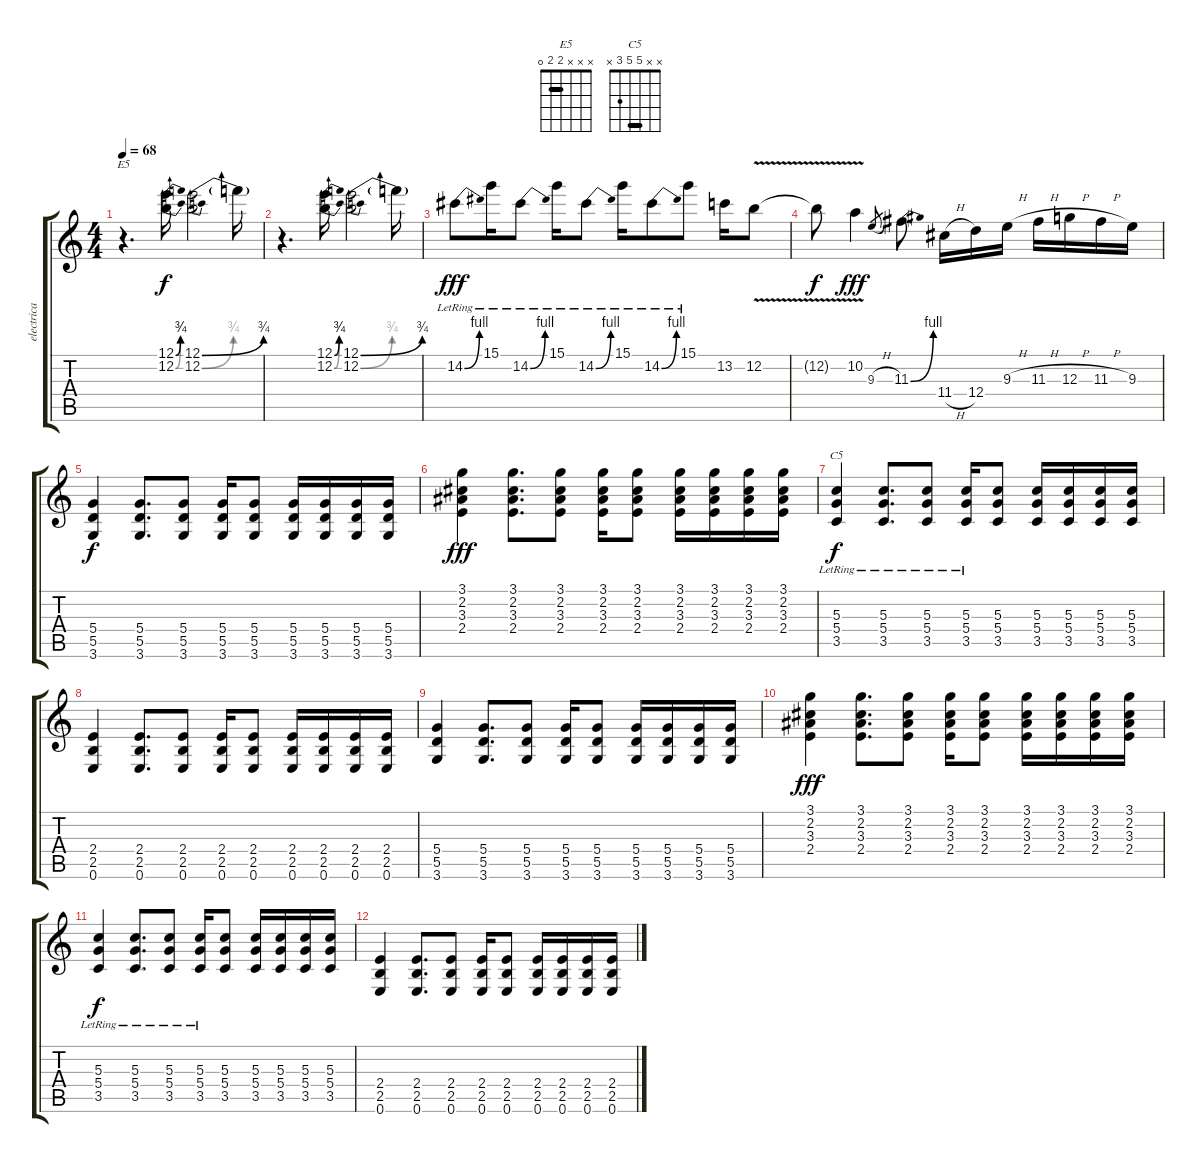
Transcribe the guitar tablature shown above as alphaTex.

\track ("electrica 2" "electrica ") {instrument distortionguitar}
\staff {score tabs}
\tuning (E4 B3 G3 D3 A2 E2) {hide}
\chord ("E5" x x x 2 2 0) {barre 2}
\chord ("C5" x x 5 5 3 x) {barre 5}
\ts (4 4)
\tempo 68
\clef g2
\ks c
r.4{d ch "E5" dy f} (12.1{be (bend 0 0 60 3)} 12.2{be (bend 0 0 60 3)}).16 (12.1{be (bend 0 0 60 3)} 12.2{be (bend 0 0 60 3)}).2 12.1{t}.16 |
r.4{d} (12.1{be (bend 0 0 60 3)} 12.2{be (bend 0 0 60 3)}).16 (12.1{be (bend 0 0 60 3)} 12.2{be (bend 0 0 60 3)}).2 12.1{t}.16 |
14.2{be (bend 0 0 60 4) lr}.8{dy fff} 15.1{lr}.16 14.2{be (bend 0 0 60 4) lr}.8 15.1{lr}.16 14.2{be (bend 0 0 60 4) lr}.8 15.1{lr}.16 14.2{be (bend 0 0 60 4) lr}.8 15.1{lr}.8 13.2.16 12.2{v}.8 |
12.2{t}.8{dy f} 10.2{v}.4{dy fff} 9.3{h}.8{gr} 11.3{be (bend 0 0 60 4)}.8{d} 11.4{h}.16 12.4.16 9.3{h}.16 11.3{h}.16 12.3{h}.16 11.3{h}.16 9.3.16 |
(5.4 5.5 3.6).4{dy f} (5.4 5.5 3.6).8{d} (5.4 5.5 3.6).8 (5.4 5.5 3.6).16 (5.4 5.5 3.6).8 (5.4 5.5 3.6).16 (5.4 5.5 3.6).16 (5.4 5.5 3.6).16 (5.4 5.5 3.6).16 |
(3.1 2.2 3.3 2.4).4{dy fff} (3.1 2.2 3.3 2.4).8{d} (3.1 2.2 3.3 2.4).8 (3.1 2.2 3.3 2.4).16 (3.1 2.2 3.3 2.4).8 (3.1 2.2 3.3 2.4).16 (3.1 2.2 3.3 2.4).16 (3.1 2.2 3.3 2.4).16 (3.1 2.2 3.3 2.4).16 |
(5.3{lr} 5.4 3.5).4{ch "C5" dy f} (5.3{lr} 5.4 3.5).8{d} (5.3{lr} 5.4 3.5).8 (5.3{lr} 5.4 3.5).16 (5.3 5.4 3.5).8 (5.3 5.4 3.5).16 (5.3 5.4 3.5).16 (5.3 5.4 3.5).16 (5.3 5.4 3.5).16 |
(2.4 2.5 0.6).4 (2.4 2.5 0.6).8{d} (2.4 2.5 0.6).8 (2.4 2.5 0.6).16 (2.4 2.5 0.6).8 (2.4 2.5 0.6).16 (2.4 2.5 0.6).16 (2.4 2.5 0.6).16 (2.4 2.5 0.6).16 |
(5.4 5.5 3.6).4 (5.4 5.5 3.6).8{d} (5.4 5.5 3.6).8 (5.4 5.5 3.6).16 (5.4 5.5 3.6).8 (5.4 5.5 3.6).16 (5.4 5.5 3.6).16 (5.4 5.5 3.6).16 (5.4 5.5 3.6).16 |
(3.1 2.2 3.3 2.4).4{dy fff} (3.1 2.2 3.3 2.4).8{d} (3.1 2.2 3.3 2.4).8 (3.1 2.2 3.3 2.4).16 (3.1 2.2 3.3 2.4).8 (3.1 2.2 3.3 2.4).16 (3.1 2.2 3.3 2.4).16 (3.1 2.2 3.3 2.4).16 (3.1 2.2 3.3 2.4).16 |
(5.3{lr} 5.4 3.5).4{dy f} (5.3{lr} 5.4 3.5).8{d} (5.3{lr} 5.4 3.5).8 (5.3{lr} 5.4 3.5).16 (5.3 5.4 3.5).8 (5.3 5.4 3.5).16 (5.3 5.4 3.5).16 (5.3 5.4 3.5).16 (5.3 5.4 3.5).16 |
(2.4 2.5 0.6).4 (2.4 2.5 0.6).8{d} (2.4 2.5 0.6).8 (2.4 2.5 0.6).16 (2.4 2.5 0.6).8 (2.4 2.5 0.6).16 (2.4 2.5 0.6).16 (2.4 2.5 0.6).16 (2.4 2.5 0.6).16
